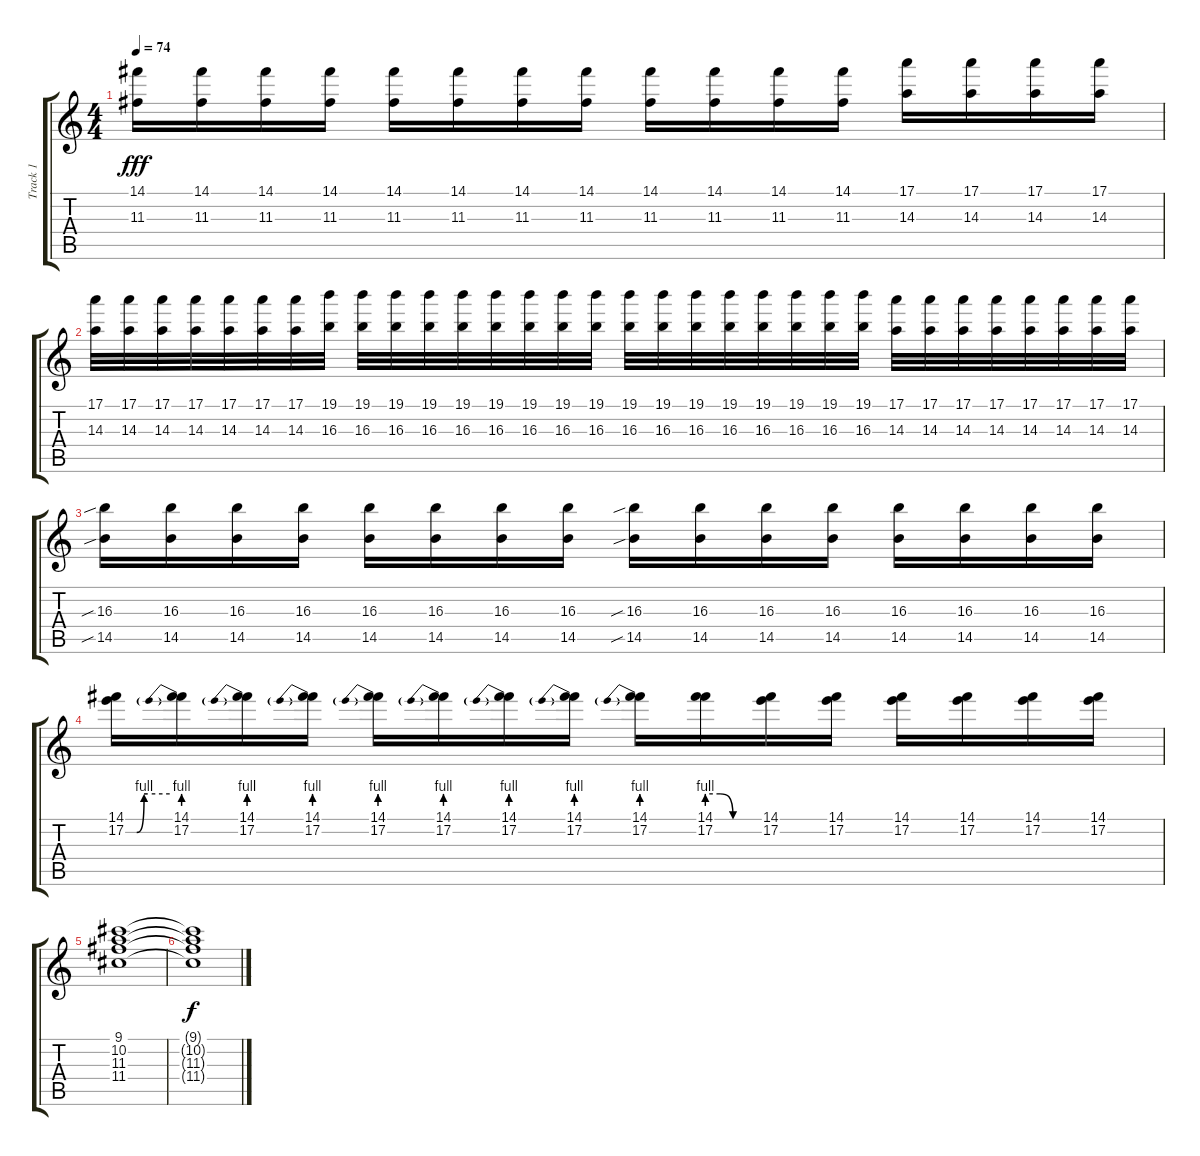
\track ("Track 1" "Track 1") {instrument electricguitarclean}
\staff {score tabs}
\tuning (E4 B3 G3 D3 A2 E2) {hide}
\ts (4 4)
\tempo 74
\clef g2
\ks c
(14.1 11.3).16{dy fff} (14.1 11.3).16 (14.1 11.3).16 (14.1 11.3).16 (14.1 11.3).16 (14.1 11.3).16 (14.1 11.3).16 (14.1 11.3).16 (14.1 11.3).16 (14.1 11.3).16 (14.1 11.3).16 (14.1 11.3).16 (17.1 14.3).16 (17.1 14.3).16 (17.1 14.3).16 (17.1 14.3).16 |
(17.1 14.3).32 (17.1 14.3).32 (17.1 14.3).32 (17.1 14.3).32 (17.1 14.3).32 (17.1 14.3).32 (17.1 14.3).32 (19.1 16.3).32 (19.1 16.3).32 (19.1 16.3).32 (19.1 16.3).32 (19.1 16.3).32 (19.1 16.3).32 (19.1 16.3).32 (19.1 16.3).32 (19.1 16.3).32 (19.1 16.3).32 (19.1 16.3).32 (19.1 16.3).32 (19.1 16.3).32 (19.1 16.3).32 (19.1 16.3).32 (19.1 16.3).32 (19.1 16.3).32 (17.1 14.3).32 (17.1 14.3).32 (17.1 14.3).32 (17.1 14.3).32 (17.1 14.3).32 (17.1 14.3).32 (17.1 14.3).32 (17.1 14.3).32 |
(16.3{sib} 14.5{sib}).16 (16.3 14.5).16 (16.3 14.5).16 (16.3 14.5).16 (16.3 14.5).16 (16.3 14.5).16 (16.3 14.5).16 (16.3 14.5).16 (16.3{sib} 14.5{sib}).16 (16.3 14.5).16 (16.3 14.5).16 (16.3 14.5).16 (16.3 14.5).16 (16.3 14.5).16 (16.3 14.5).16 (16.3 14.5).16 |
(14.1 17.2{be (custom 0 0 15 0 25 4 30 4 60 4)}).16 (14.1 17.2{be (prebend 0 4 60 4)}).16 (14.1 17.2{be (prebend 0 4 60 4)}).16 (14.1 17.2{be (prebend 0 4 60 4)}).16 (14.1 17.2{be (prebend 0 4 60 4)}).16 (14.1 17.2{be (prebend 0 4 60 4)}).16 (14.1 17.2{be (prebend 0 4 60 4)}).16 (14.1 17.2{be (prebend 0 4 60 4)}).16 (14.1 17.2{be (prebend 0 4 60 4)}).16 (14.1 17.2{be (custom 0 4 15 4 30 0 60 0)}).16 (14.1 17.2).16 (14.1 17.2).16 (14.1 17.2).16 (14.1 17.2).16 (14.1 17.2).16 (14.1 17.2).16 |
(9.1 10.2 11.3 11.4).1 |
(9.1{t} 10.2{t} 11.3{t} 11.4{t}).1{dy f}
